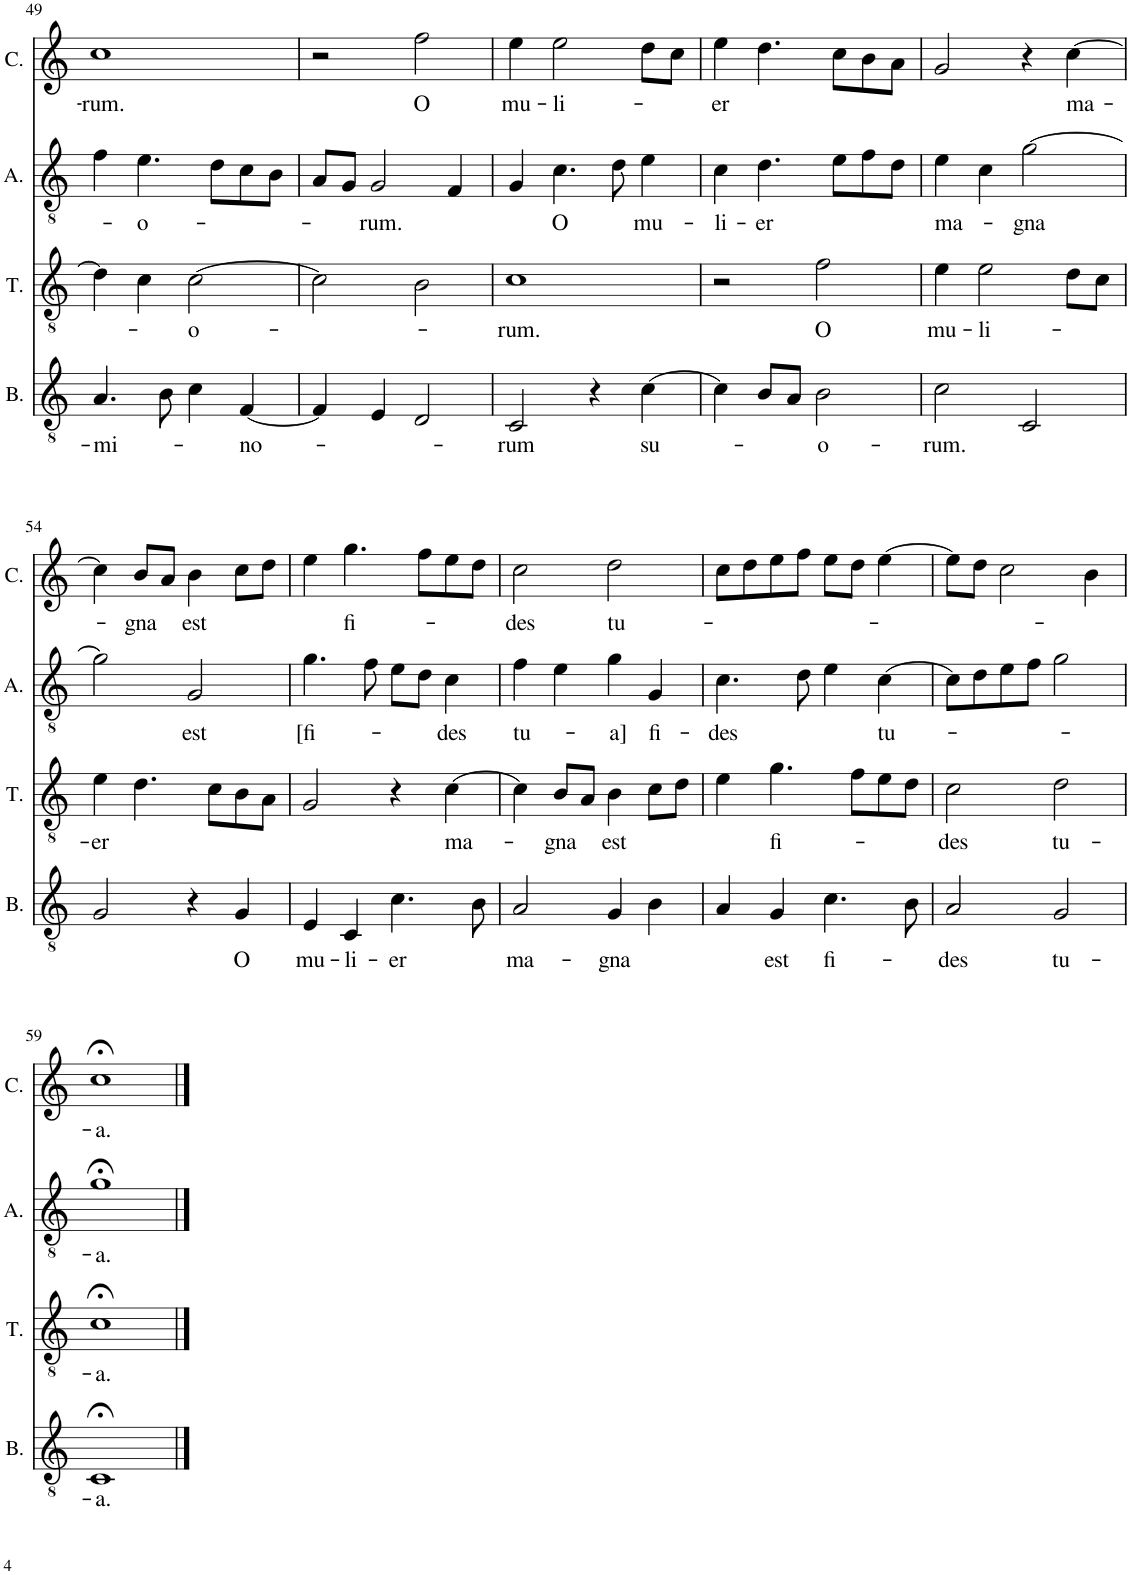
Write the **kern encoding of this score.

**kern	**text	**kern	**text	**kern	**text	**kern	**text
*part4	*part4	*part3	*part3	*part2	*part2	*part1	*part1
*staff4	*staff4	*staff3	*staff3	*staff2	*staff2	*staff1	*staff1
*I"Bassus	*	*I"Tenor	*	*I"Altus	*	*I"Cantus	*
*I'B.	*	*I'T.	*	*I'A.	*	*I'C.	*
!!LO:PB:g=z
*clefGv2	*	*clefGv2	*	*clefGv2	*	*clefG2	*
*k[]	*	*k[]	*	*k[]	*	*k[]	*
*M2/2	*	*M2/2	*	*M2/2	*	*M2/2	*
*met(c|)	*	*met(c|)	*	*met(c|)	*	*met(c|)	*
=49	=49	=49	=49	=49	=49	=49	=49
!	!LO:LY:b	!	!	!	!	!	!LO:LY:b
4.A/	-mi-	4d\]	.	4f\	.	1cc	-rum.
!	!	!	!	!	!LO:LY:b	!	!
.	.	4c\	.	4.e\	-o-	.	.
8B\	.	.	.	.	.	.	.
!	!	!	!LO:LY:b	!	!	!	!
4c\	.	[2c\	-o-	.	.	.	.
.	.	.	.	8d\L	.	.	.
!	!LO:LY:b	!	!	!	!	!	!
[4F/	-no-	.	.	8c\	.	.	.
.	.	.	.	8B\J	.	.	.
=50	=50	=50	=50	=50	=50	=50	=50
4F/]	.	2c\]	.	8A/L	.	2r	.
.	.	.	.	8G/J	.	.	.
!	!	!	!	!	!LO:LY:b	!	!
4E/	.	.	.	2G/	-rum.	.	.
!	!	!	!	!	!	!	!LO:LY:b
2D/	.	2B\	.	.	.	2ff\	O
.	.	.	.	4F/	.	.	.
=51	=51	=51	=51	=51	=51	=51	=51
!	!LO:LY:b	!	!LO:LY:b	!	!	!	!LO:LY:b
2C/	-rum	1c	-rum.	4G/	.	4ee\	mu-
!	!	!	!	!	!LO:LY:b	!	!LO:LY:b
.	.	.	.	4.c\	O	2ee\	-li-
4r	.	.	.	.	.	.	.
.	.	.	.	8d\	.	.	.
!	!LO:LY:b	!	!	!	!LO:LY:b	!	!
[4c\	su-	.	.	4e\	mu-	8dd\L	.
.	.	.	.	.	.	8cc\J	.
=52	=52	=52	=52	=52	=52	=52	=52
!	!	!	!	!	!LO:LY:b	!	!LO:LY:b
4c\]	.	2r	.	4c\	-li-	4ee\	-er
!	!	!	!	!	!LO:LY:b	!	!
8B/L	.	.	.	4.d\	-er	4.dd\	.
8A/J	.	.	.	.	.	.	.
!	!LO:LY:b	!	!LO:LY:b	!	!	!	!
2B\	-o-	2f\	O	.	.	.	.
.	.	.	.	8e\L	.	8cc\L	.
.	.	.	.	8f\	.	8b\	.
.	.	.	.	8d\J	.	8a\J	.
=53	=53	=53	=53	=53	=53	=53	=53
!	!LO:LY:b	!	!LO:LY:b	!	!LO:LY:b	!	!
2c\	-rum.	4e\	mu-	4e\	ma-	2g/	.
!	!	!	!LO:LY:b	!	!	!	!
.	.	2e\	-li-	4c\	.	.	.
!	!	!	!	!	!LO:LY:b	!	!
2C/	.	.	.	[2g\	-gna	4r	.
!	!	!	!	!	!	!	!LO:LY:b
.	.	8d\L	.	.	.	[4cc\	ma-
.	.	8c\J	.	.	.	.	.
!!LO:LB:g=z
=54	=54	=54	=54	=54	=54	=54	=54
!	!	!	!LO:LY:b	!	!	!	!
2G/	.	4e\	-er	2g\]	.	4cc\]	.
!	!	!	!	!	!	!	!LO:LY:b
.	.	4.d\	.	.	.	8b/L	-gna
.	.	.	.	.	.	8a/J	.
!	!	!	!	!	!LO:LY:b	!	!LO:LY:b
4r	.	.	.	2G/	est	4b\	est
.	.	8c\L	.	.	.	.	.
!	!LO:LY:b	!	!	!	!	!	!
4G/	O	8B\	.	.	.	8cc\L	.
.	.	8A\J	.	.	.	8dd\J	.
=55	=55	=55	=55	=55	=55	=55	=55
!	!LO:LY:b	!	!	!	!LO:LY:b	!	!
4E/	mu-	2G/	.	4.g\	[fi-	4ee\	.
!	!LO:LY:b	!	!	!	!	!	!LO:LY:b
4C/	-li-	.	.	.	.	4.gg\	fi-
.	.	.	.	8f\	.	.	.
!	!LO:LY:b	!	!	!	!	!	!
4.c\	-er	4r	.	8e\L	.	.	.
.	.	.	.	8d\J	.	8ff\L	.
!	!	!	!LO:LY:b	!	!LO:LY:b	!	!
.	.	[4c\	ma-	4c\	-des	8ee\	.
8B\	.	.	.	.	.	8dd\J	.
=56	=56	=56	=56	=56	=56	=56	=56
!	!LO:LY:b	!	!	!	!LO:LY:b	!	!LO:LY:b
2A/	ma-	4c\]	.	4f\	tu-	2cc\	-des
!	!	!	!LO:LY:b	!	!	!	!
.	.	8B/L	-gna	4e\	.	.	.
.	.	8A/J	.	.	.	.	.
!	!LO:LY:b	!	!LO:LY:b	!	!LO:LY:b	!	!LO:LY:b
4G/	-gna	4B\	est	4g\	-a]	2dd\	tu-
!	!	!	!	!	!LO:LY:b	!	!
4B\	.	8c\L	.	4G/	fi-	.	.
.	.	8d\J	.	.	.	.	.
=57	=57	=57	=57	=57	=57	=57	=57
!	!	!	!	!	!LO:LY:b	!	!
4A/	.	4e\	.	4.c\	-des	8cc\L	.
.	.	.	.	.	.	8dd\	.
!	!LO:LY:b	!	!LO:LY:b	!	!	!	!
4G/	est	4.g\	fi-	.	.	8ee\	.
.	.	.	.	8d\	.	8ff\J	.
!	!LO:LY:b	!	!	!	!	!	!
4.c\	fi-	.	.	4e\	.	8ee\L	.
.	.	8f\L	.	.	.	8dd\J	.
!	!	!	!	!	!LO:LY:b	!	!
.	.	8e\	.	[4c\	tu-	[4ee\	.
8B\	.	8d\J	.	.	.	.	.
=58	=58	=58	=58	=58	=58	=58	=58
!	!LO:LY:b	!	!LO:LY:b	!	!	!	!
2A/	-des	2c\	-des	8c\L]	.	8ee\L]	.
.	.	.	.	8d\	.	8dd\J	.
.	.	.	.	8e\	.	2cc\	.
.	.	.	.	8f\J	.	.	.
!	!LO:LY:b	!	!LO:LY:b	!	!	!	!
2G/	tu-	2d\	tu-	2g\	.	.	.
.	.	.	.	.	.	4b\	.
!!LO:LB:g=z
=59	=59	=59	=59	=59	=59	=59	=59
!	!LO:LY:b	!	!LO:LY:b	!	!LO:LY:b	!	!LO:LY:b
1C;<	-a.	1c;<	-a.	1g;<	-a.	1cc;<	-a.
==	==	==	==	==	==	==	==
*-	*-	*-	*-	*-	*-	*-	*-
